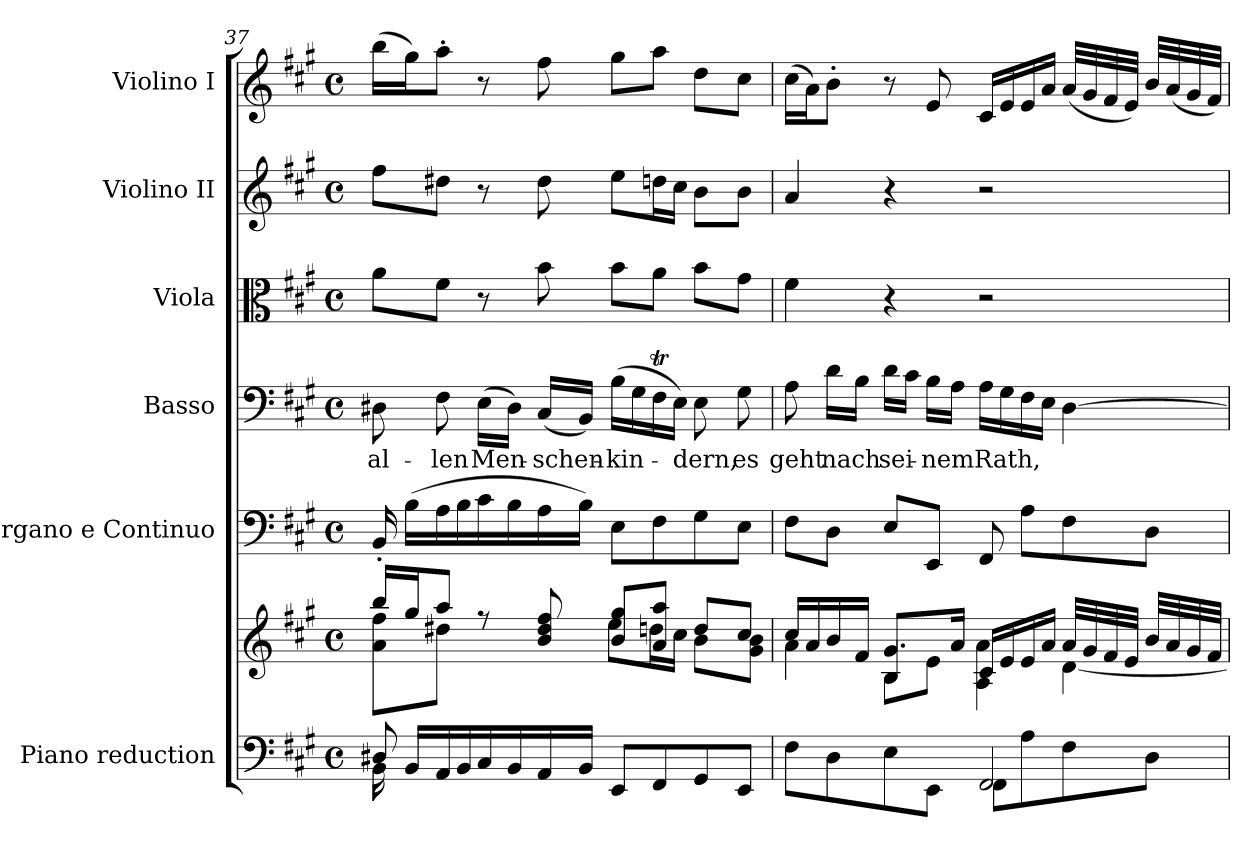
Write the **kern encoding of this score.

**kern	**kern	**kern	**kern	**text	**kern	**kern	**kern
*part6	*part6	*part5	*part4	*part4	*part3	*part2	*part1
*staff7	*staff6	*staff5	*staff4	*staff4	*staff3	*staff2	*staff1
*I"Piano reduction	*	*I"Organo e Continuo	*I"Basso	*	*I"Viola	*I"Violino II	*I"Violino I
*I'Pno	*	*	*	*	*I'Vla	*I'Vln	*I'Vln
*clefF4	*clefG2	*clefF4	*clefF4	*	*clefC3	*clefG2	*clefG2
*k[f#c#g#]	*k[f#c#g#]	*k[f#c#g#]	*k[f#c#g#]	*	*k[f#c#g#]	*k[f#c#g#]	*k[f#c#g#]
*M4/4	*M4/4	*M4/4	*M4/4	*	*M4/4	*M4/4	*M4/4
*met(c)	*met(c)	*met(c)	*met(c)	*	*met(c)	*met(c)	*met(c)
=37	=37	=37	=37	=37	=37	=37	=37
*^	*^	*	*	*	*	*	*
*	*	*	*^	*	*	*	*	*	*
!	!	!	!	!	!	!	!LO:LY:b	!	!	!
8D#X/L	16BB\	16bb/LL	8a\ 8ff#\L	8ryy	16BB'/	8D#X\	al-	8a\L	8ff#\L	(16bb\LL
.	16BB/LL	16gg#/J	.	.	(16B\LL	.	.	.	.	16gg#\J)
!	!	!	!	!	!	!	!LO:LY:b	!	!	!
2..ryy	16AA/	8aa/J	8dd#X\J	8f#\	16A\	8F#\	-len	8f#\J	8dd#X\J	8aa'\J
.	16BB/	.	.	.	16B\	.	.	.	.	.
!	!	!	!	!	!	!	!LO:LY:b	!	!	!
.	16C#/	8r	4ryy	8e\	16c#\	(16E\LL	Men-	8r	8r	8r
.	16BB/	.	.	.	16B\	16D#\JJ)	.	.	.	.
!	!	!	!	!	!	!	!LO:LY:b	!	!	!
.	16AA/	8b/ 8dd#/ 8ff#/	.	16f#\L	16A\	(16C#/LL	-schen-	8b\	8dd#\	8ff#\
.	16BB/JJ	.	.	16d#X\JJ	16B\JJ)	16BB/JJ)	.	.	.	.
!	!	!	!	!	!	!	!LO:LY:b	!	!	!
.	8EE/L	8b/ 8gg#/L	8ee\L	2ryy	8E\L	(16B\LL	kin-	8b\L	8ee\L	8gg#\L
.	.	.	.	.	.	16G#\	.	.	.	.
.	8FF#/	8a/ 8aa/J	16ddn\L	.	8F#\	16F#T\	.	8a\J	16ddn\L	8aa\J
.	.	.	16cc#\JJ	.	.	16E\JJ)	.	.	16cc#\JJ	.
!	!	!	!	!	!	!	!LO:LY:b	!	!	!
.	8GG#/	8dd/L	8b\L	.	8G#\	8E\	-dern,	8b\L	8b\L	8dd\L
!	!	!	!	!	!	!	!LO:LY:b	!	!	!
.	8EE/J	8cc#/J	8g#\ 8b\J	.	8E\J	8G#\	es	8g#\J	8b\J	8cc#\J
!!LO:PB:g=z
=38	=38	=38	=38	=38	=38	=38	=38	=38	=38	=38
!	!	!	!	!	!	!	!LO:LY:b	!	!	!
4ryy	8F#\L	16cc#/LL	4a\	4ryy	8F#\L	8A\	geht	4f#\	4a/	(16cc#\LL
.	.	16a/	.	.	.	.	.	.	.	16a\J)
!	!	!	!	!	!	!	!LO:LY:b	!	!	!
.	8D\	16b/	.	.	8D\J	16d\LL	nach	.	.	8b'\J
.	.	16f#/JJ	.	.	.	16B\JJ	.	.	.	.
!	!	!	!	!	!	!	!LO:LY:b	!	!	!
4ryy	8E\	8.g#/L	8B\L	4B/	8E/L	16d\LL	sei-	4r	4r	8r
.	.	.	.	.	.	16c#\JJ	.	.	.	.
!	!	!	!	!	!	!	!LO:LY:b	!	!	!
.	8EE\J	.	8e\J	.	8EE/J	16B\LL	-nem	.	.	8e/
.	.	16a/Jk	.	.	.	16A\JJ	.	.	.	.
!	!	!	!	!	!	!	!LO:LY:b	!	!	!
2FF#/	8FF#\L	16c#/LL	4A\ 4a\	2ryy	8FF#/	16A\LL	Rath,	2r	2r	16c#/LL
.	.	16e/	.	.	.	16G#\	.	.	.	16e/
.	8A\	16e/	.	.	8A\L	16F#\	.	.	.	16e/
.	.	16a/JJ	.	.	.	16E\JJ	.	.	.	16a/JJ
.	8F#\	32a/LLL	[4d\	.	8F#\	[4D\	.	.	.	(32a/LLL
.	.	32g#/	.	.	.	.	.	.	.	32g#/
.	.	32f#/	.	.	.	.	.	.	.	32f#/
.	.	32e/JJJ	.	.	.	.	.	.	.	32e/JJJ)
.	8D\J	32b/LLL	.	.	8D\J	.	.	.	.	32b/LLL
.	.	32a/	.	.	.	.	.	.	.	(32a/
.	.	32g#/	.	.	.	.	.	.	.	32g#/
.	.	32f#/JJJ	.	.	.	.	.	.	.	32f#/JJJ)
*v	*v	*	*	*	*	*	*	*	*	*
*	*v	*v	*v	*	*	*	*	*	*
=	=	=	=	=	=	=	=
*-	*-	*-	*-	*-	*-	*-	*-
